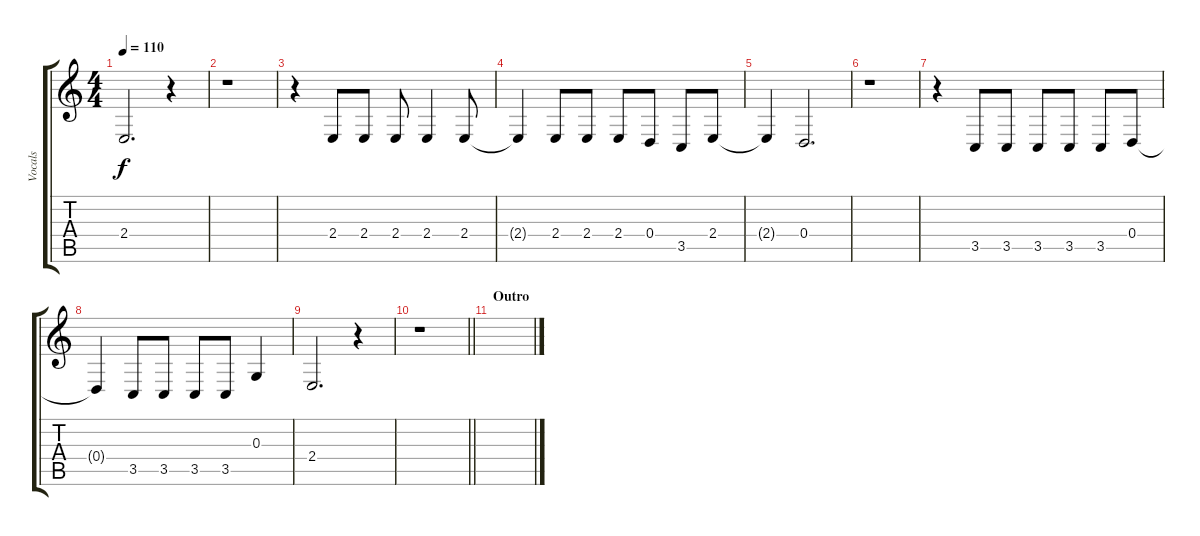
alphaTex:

\track ("Vocals" "Vocals") {instrument lead6voice}
\staff {score tabs}
\tuning (E4 B3 G3 D3 A2 E2) {hide}
\ts (4 4)
\tempo 110
\clef g2
\ks c
2.4.2{d dy f} r.4 |
r.1 |
r.4 2.4.8 2.4.8 2.4.8 2.4.4 2.4.8 |
2.4{t}.4 2.4.8 2.4.8 2.4.8 0.4.8 3.5.8 2.4.8 |
2.4{t}.4 0.4.2{d} |
r.1 |
r.4 3.5.8 3.5.8 3.5.8 3.5.8 3.5.8 0.4.8 |
0.4{t}.4 3.5.8 3.5.8 3.5.8 3.5.8 0.3.4 |
2.4.2{d} r.4 |
\barLineRight lightlight
r.1 |
\section ("" "Outro")
